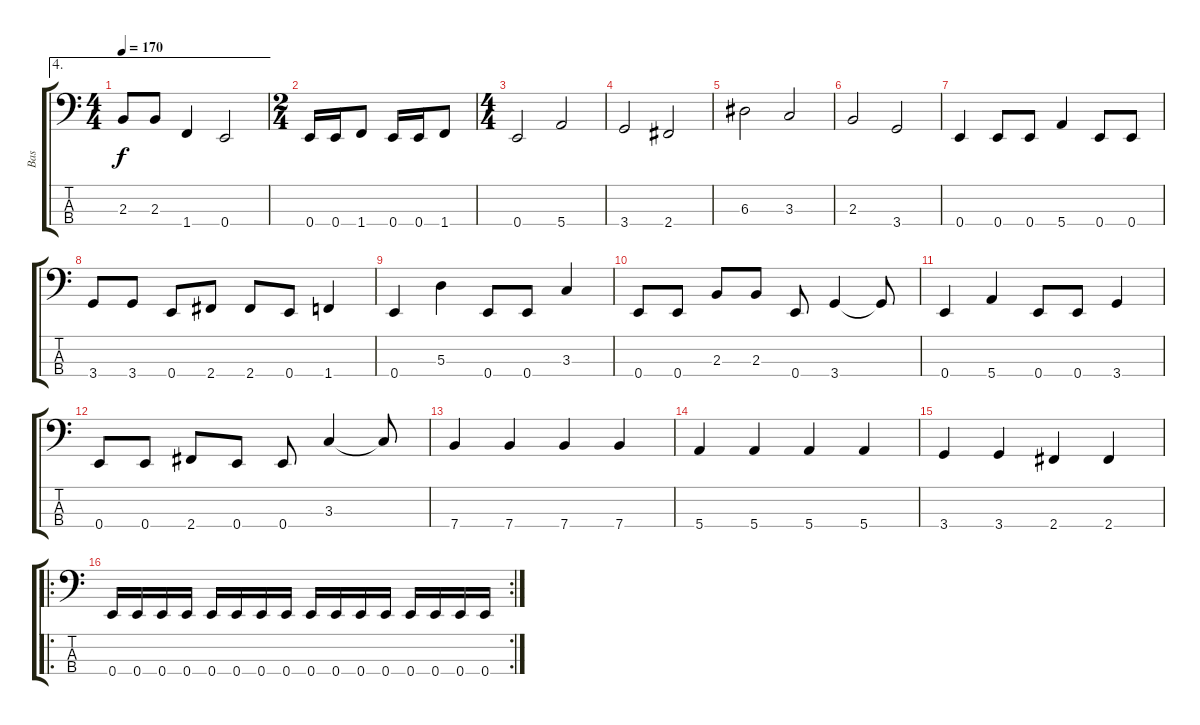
\track ("Bas" "Bas") {instrument electricbassfinger}
\staff {score tabs}
\tuning (G2 D2 A1 E1) {hide}
\ae 4
\ts (4 4)
\tempo 170
\clef f4
\ks c
2.3.8{dy f} 2.3.8 1.4.4 0.4.2 |
\ts (2 4)
0.4.16 0.4.16 1.4.8 0.4.16 0.4.16 1.4.8 |
\ts (4 4)
0.4.2 5.4.2 |
3.4.2 2.4.2 |
6.3.2 3.3.2 |
2.3.2 3.4.2 |
0.4.4 0.4.8 0.4.8 5.4.4 0.4.8 0.4.8 |
3.4.8 3.4.8 0.4.8 2.4.8 2.4.8 0.4.8 1.4.4 |
0.4.4 5.3.4 0.4.8 0.4.8 3.3.4 |
0.4.8 0.4.8 2.3.8 2.3.8 0.4.8 3.4.4 3.4{t}.8 |
0.4.4 5.4.4 0.4.8 0.4.8 3.4.4 |
0.4.8 0.4.8 2.4.8 0.4.8 0.4.8 3.3.4 3.3{t}.8 |
7.4.4 7.4.4 7.4.4 7.4.4 |
5.4.4 5.4.4 5.4.4 5.4.4 |
3.4.4 3.4.4 2.4.4 2.4.4 |
\ro
\rc 2
0.4.16 0.4.16 0.4.16 0.4.16 0.4.16 0.4.16 0.4.16 0.4.16 0.4.16 0.4.16 0.4.16 0.4.16 0.4.16 0.4.16 0.4.16 0.4.16
